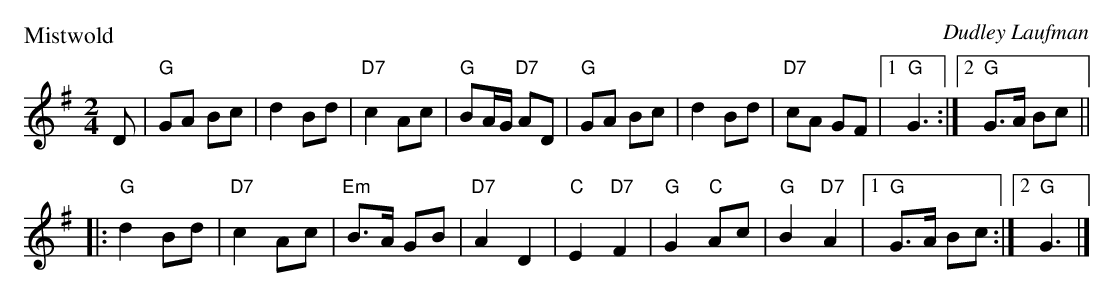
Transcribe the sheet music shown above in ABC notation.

X:1
P: Mistwold
C: Dudley Laufman
M: 2/4
L: 1/8
K: G
D \
| "G"GA Bc | d2 Bd | "D7"c2 Ac | "G"BA/G/ "D7"AD \
| "G"GA Bc | d2 Bd | "D7"cA GF |1 "G"G3 :|2 "G"G>A Bc ||
|: "G"d2 Bd | "D7"c2 Ac | "Em"B>A GB | "D7"A2 D2 \
| "C"E2 "D7"F2 | "G"G2 "C"Ac | "G"B2 "D7"A2 |1 "G"G>A Bc :|2 "G"G3 |]
